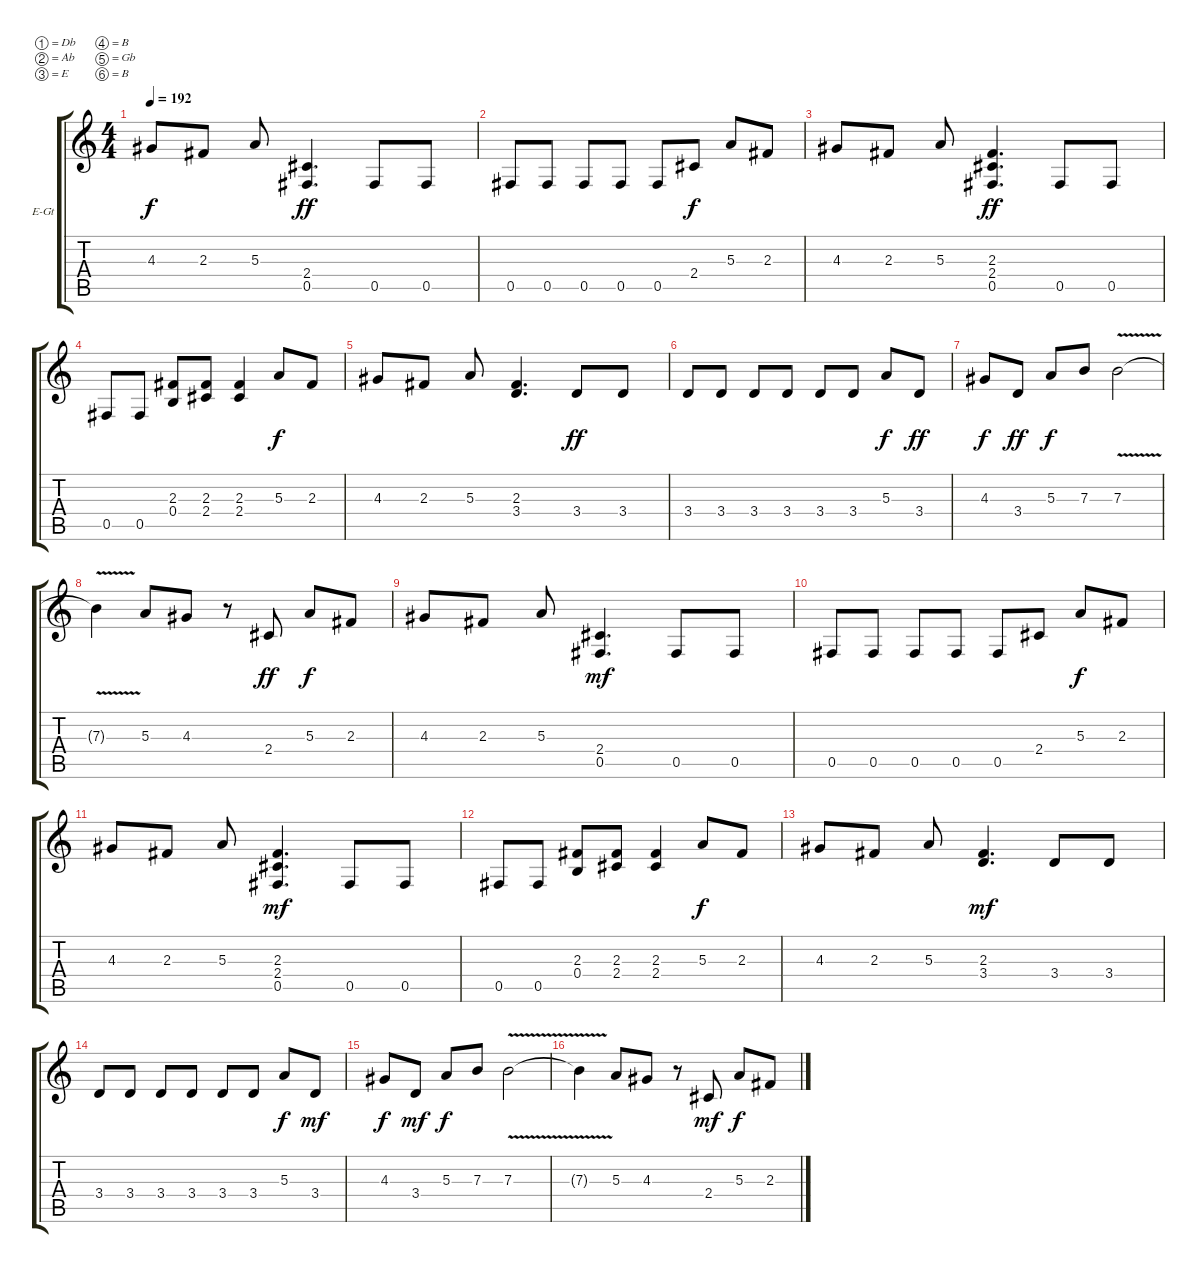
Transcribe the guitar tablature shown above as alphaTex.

\bracketExtendMode groupsimilarinstruments
\firstSystemTrackNameOrientation horizontal
\otherSystemsTrackNameOrientation horizontal
\track ("Guitar II" "E-Gt") {instrument distortionguitar}
\staff {score tabs}
\tuning (Db4 Ab3 E3 B2 Gb2 B1)
\ts (4 4)
\tempo 192
\clef g2
\ks c
4.3.8{dy f} 2.3.8 5.3.8 (2.4 0.5).4{d dy ff} 0.5.8 0.5.8 |
0.5.8 0.5.8 0.5.8 0.5.8 0.5.8 2.4.8{dy f} 5.3.8 2.3.8 |
4.3.8 2.3.8 5.3.8 (2.3 2.4 0.5).4{d dy ff} 0.5.8 0.5.8 |
0.5.8 0.5.8 (2.3 0.4).8 (2.3 2.4).8 (2.3 2.4).4 5.3.8{dy f} 2.3.8 |
4.3.8 2.3.8 5.3.8 (2.3 3.4).4{d} 3.4.8{dy ff} 3.4.8 |
3.4.8 3.4.8 3.4.8 3.4.8 3.4.8 3.4.8 5.3.8{dy f} 3.4.8{dy ff} |
4.3.8{dy f} 3.4.8{dy ff} 5.3.8{dy f} 7.3.8 7.3{v}.2 |
7.3{v t}.4 5.3.8 4.3.8 r.8 2.4.8{dy ff} 5.3.8{dy f} 2.3.8 |
4.3.8 2.3.8 5.3.8 (2.4 0.5).4{d dy mf} 0.5.8 0.5.8 |
0.5.8 0.5.8 0.5.8 0.5.8 0.5.8 2.4.8 5.3.8{dy f} 2.3.8 |
4.3.8 2.3.8 5.3.8 (2.3 2.4 0.5).4{d dy mf} 0.5.8 0.5.8 |
0.5.8 0.5.8 (2.3 0.4).8 (2.3 2.4).8 (2.3 2.4).4 5.3.8{dy f} 2.3.8 |
4.3.8 2.3.8 5.3.8 (2.3 3.4).4{d dy mf} 3.4.8 3.4.8 |
3.4.8 3.4.8 3.4.8 3.4.8 3.4.8 3.4.8 5.3.8{dy f} 3.4.8{dy mf} |
4.3.8{dy f} 3.4.8{dy mf} 5.3.8{dy f} 7.3.8 7.3{v}.2 |
7.3{v t}.4 5.3.8 4.3.8 r.8 2.4.8{dy mf} 5.3.8{dy f} 2.3.8
